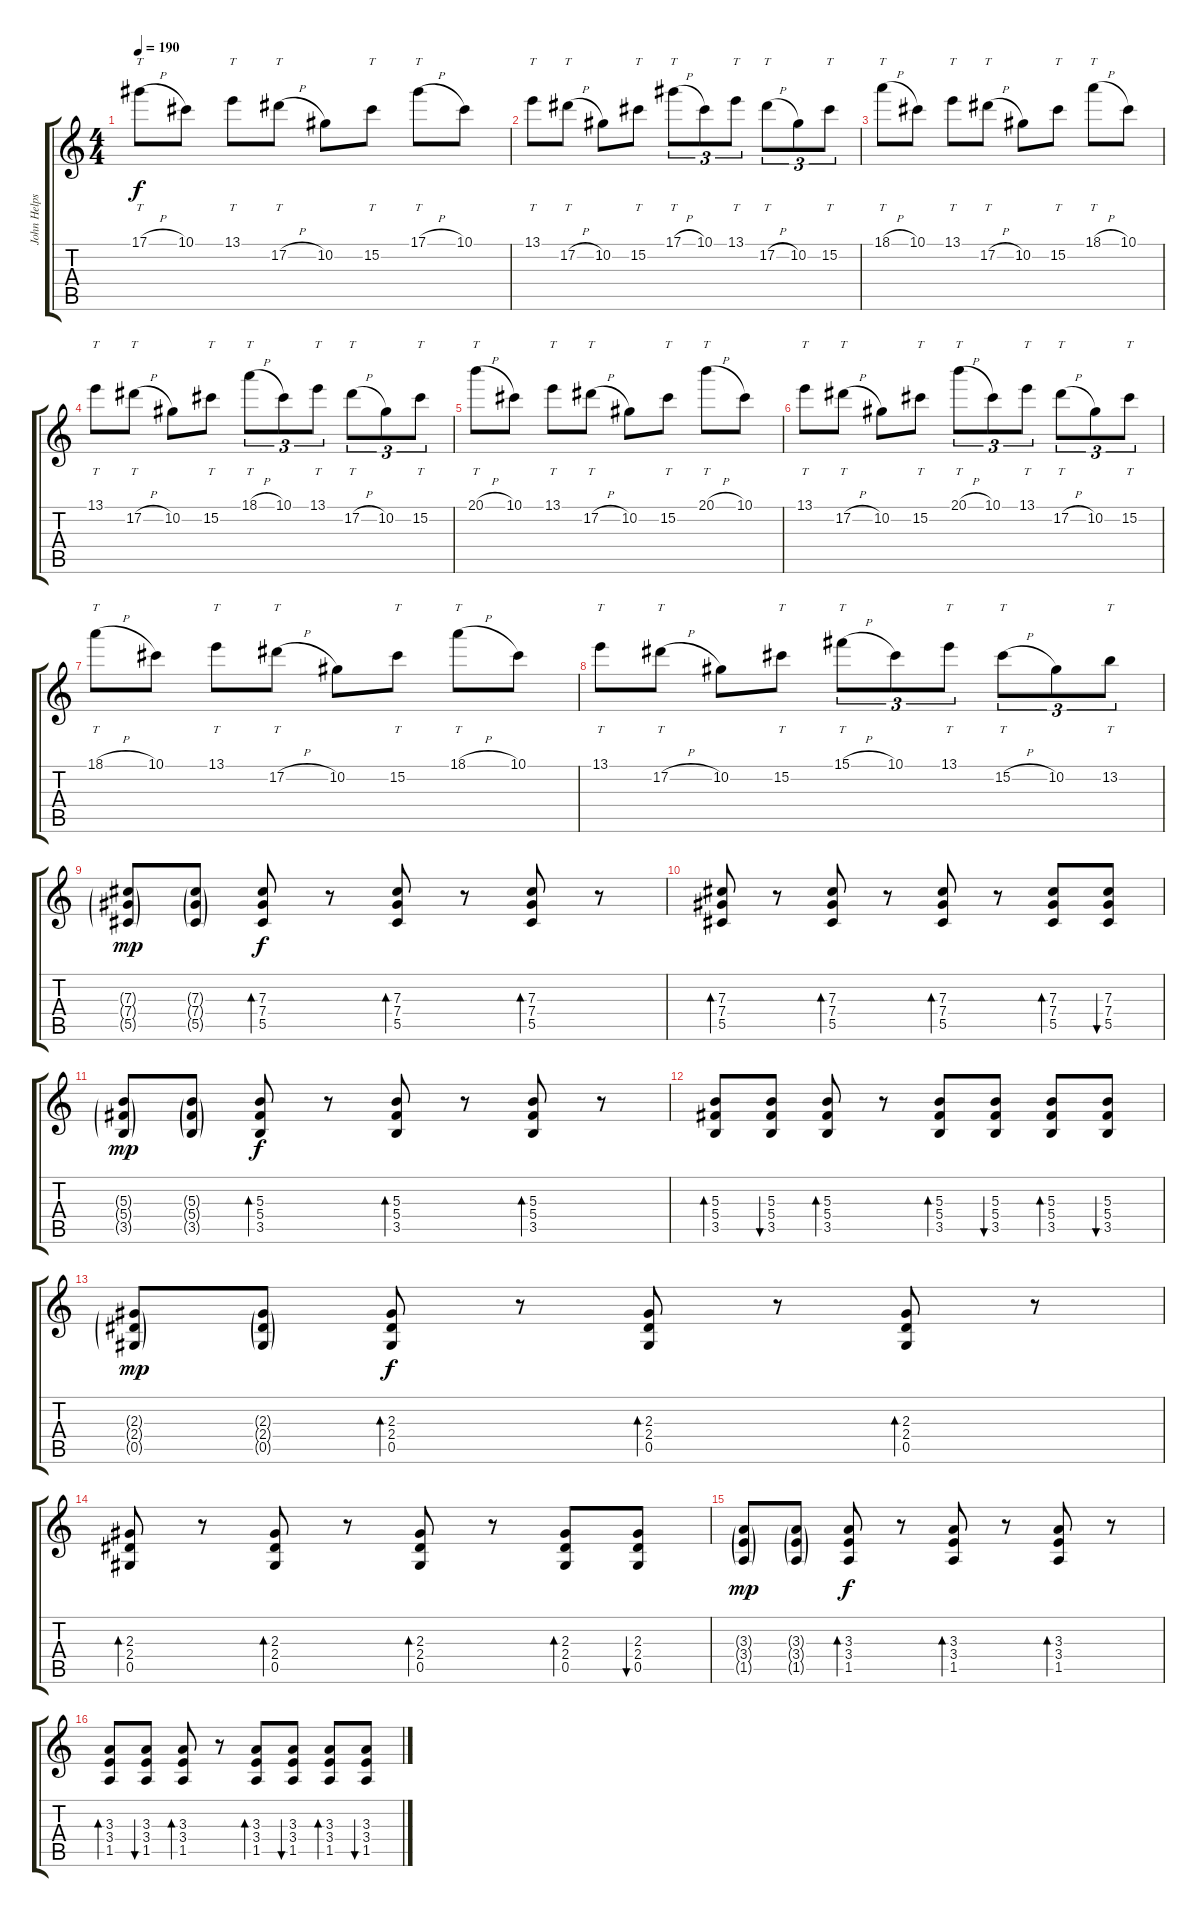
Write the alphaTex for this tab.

\track ("John Helps" "John Helps") {instrument overdrivenguitar}
\staff {score tabs}
\tuning (Eb4 Bb3 Gb3 Db3 Ab2 Db2) {hide}
\ts (4 4)
\tempo 190
\clef g2
\ks c
17.1{h}.8{tt dy f} 10.1.8 13.1.8{tt} 17.2{h}.8{tt} 10.2.8 15.2.8{tt} 17.1{h}.8{tt} 10.1.8 |
13.1.8{tt} 17.2{h}.8{tt} 10.2.8 15.2.8{tt} 17.1{h}.8{tt tu (3 2)} 10.1.8{tu (3 2)} 13.1.8{tt tu (3 2)} 17.2{h}.8{tt tu (3 2)} 10.2.8{tu (3 2)} 15.2.8{tt tu (3 2)} |
18.1{h}.8{tt} 10.1.8 13.1.8{tt} 17.2{h}.8{tt} 10.2.8 15.2.8{tt} 18.1{h}.8{tt} 10.1.8 |
13.1.8{tt} 17.2{h}.8{tt} 10.2.8 15.2.8{tt} 18.1{h}.8{tt tu (3 2)} 10.1.8{tu (3 2)} 13.1.8{tt tu (3 2)} 17.2{h}.8{tt tu (3 2)} 10.2.8{tu (3 2)} 15.2.8{tt tu (3 2)} |
20.1{h}.8{tt} 10.1.8 13.1.8{tt} 17.2{h}.8{tt} 10.2.8 15.2.8{tt} 20.1{h}.8{tt} 10.1.8 |
13.1.8{tt} 17.2{h}.8{tt} 10.2.8 15.2.8{tt} 20.1{h}.8{tt tu (3 2)} 10.1.8{tu (3 2)} 13.1.8{tt tu (3 2)} 17.2{h}.8{tt tu (3 2)} 10.2.8{tu (3 2)} 15.2.8{tt tu (3 2)} |
18.1{h}.8{tt} 10.1.8 13.1.8{tt} 17.2{h}.8{tt} 10.2.8 15.2.8{tt} 18.1{h}.8{tt} 10.1.8 |
13.1.8{tt} 17.2{h}.8{tt} 10.2.8 15.2.8{tt} 15.1{h}.8{tt tu (3 2)} 10.1.8{tu (3 2)} 13.1.8{tt tu (3 2)} 15.2{h}.8{tt tu (3 2)} 10.2.8{tu (3 2)} 13.2.8{tt tu (3 2)} |
(7.3{g} 7.4{g} 5.5{g}).8{dy mp instrument electricguitarclean} (7.3{g} 7.4{g} 5.5{g}).8 (7.3 7.4 5.5).8{bd 120 dy f} r.8 (7.3 7.4 5.5).8{bd 120} r.8 (7.3 7.4 5.5).8{bd 120} r.8 |
(7.3 7.4 5.5).8{bd 120} r.8 (7.3 7.4 5.5).8{bd 120} r.8 (7.3 7.4 5.5).8{bd 120} r.8 (7.3 7.4 5.5).8{bd 120} (7.3 7.4 5.5).8{bu 240} |
(5.3{g} 5.4{g} 3.5{g}).8{dy mp} (5.3{g} 5.4{g} 3.5{g}).8 (5.3 5.4 3.5).8{bd 240 dy f} r.8 (5.3 5.4 3.5).8{bd 240} r.8 (5.3 5.4 3.5).8{bd 240} r.8 |
(5.3 5.4 3.5).8{bd 240} (5.3 5.4 3.5).8{bu 240} (5.3 5.4 3.5).8{bd 240} r.8 (5.3 5.4 3.5).8{bd 240} (5.3 5.4 3.5).8{bu 240} (5.3 5.4 3.5).8{bd 240} (5.3 5.4 3.5).8{bu 240} |
(2.3{g} 2.4{g} 0.5{g}).8{dy mp} (2.3{g} 2.4{g} 0.5{g}).8 (2.3 2.4 0.5).8{bd 240 dy f} r.8 (2.3 2.4 0.5).8{bd 240} r.8 (2.3 2.4 0.5).8{bd 240} r.8 |
(2.3 2.4 0.5).8{bd 240} r.8 (2.3 2.4 0.5).8{bd 240} r.8 (2.3 2.4 0.5).8{bd 240} r.8 (2.3 2.4 0.5).8{bd 240} (2.3 2.4 0.5).8{bu 240} |
(3.3{g} 3.4{g} 1.5{g}).8{dy mp} (3.3{g} 3.4{g} 1.5{g}).8 (3.3 3.4 1.5).8{bd 240 dy f} r.8 (3.3 3.4 1.5).8{bd 240} r.8 (3.3 3.4 1.5).8{bd 240} r.8 |
(3.3 3.4 1.5).8{bd 240} (3.3 3.4 1.5).8{bu 240} (3.3 3.4 1.5).8{bd 240} r.8 (3.3 3.4 1.5).8{bd 240} (3.3 3.4 1.5).8{bu 240} (3.3 3.4 1.5).8{bd 240} (3.3 3.4 1.5).8{bu 240}
